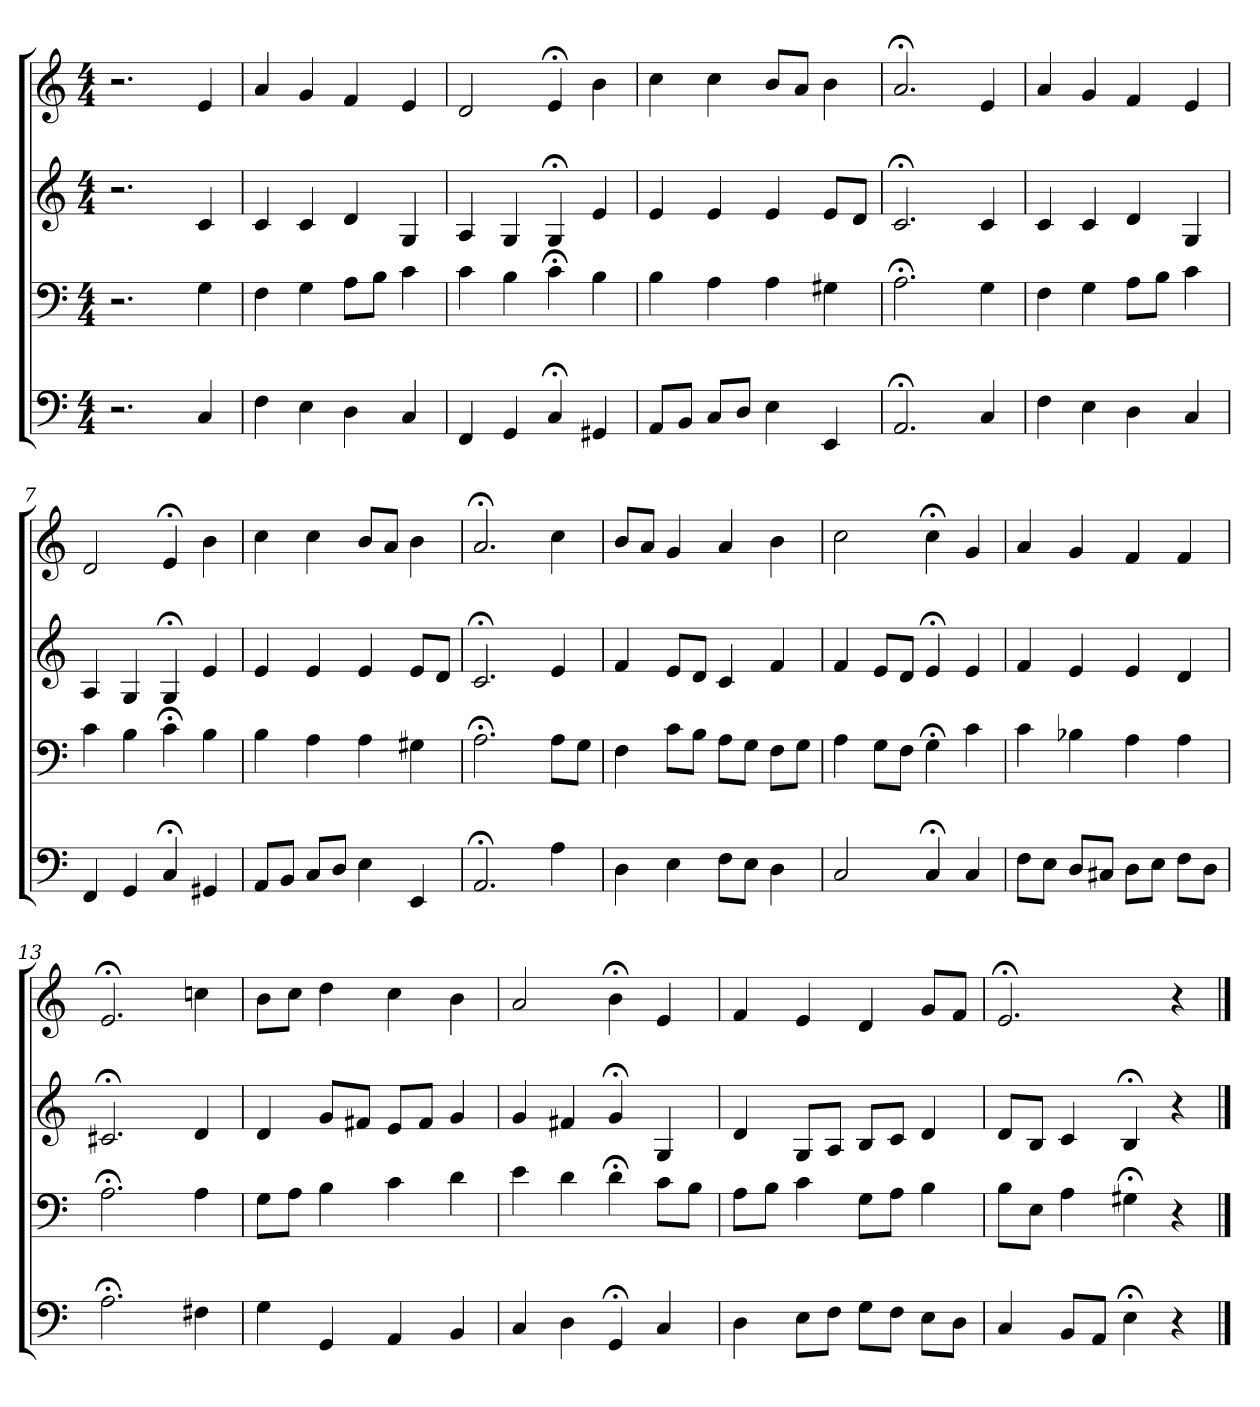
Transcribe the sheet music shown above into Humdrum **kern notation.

**kern	**kern	**kern	**kern
*part4	*part3	*part2	*part1
*staff4	*staff3	*staff2	*staff1
*clefF4	*clefF4	*clefG2	*clefG2
*k[]	*k[]	*k[]	*k[]
*C:	*C:	*C:	*C:
*M4/4	*M4/4	*M4/4	*M4/4
=1	=1	=1	=1
2.r	2.r	2.r	2.r
4C	4G	4c	4e
=2	=2	=2	=2
4F	4F	4c	4a
4E	4G	4c	4g
4D	8A\L	4d	4f
.	8B\J	.	.
4C	4c	4G	4e
=3	=3	=3	=3
4FF	4c	4A	2d
4GG	4B	4G	.
4C;<	4c;<	4G;<	4e;<
4GG#X	4B	4e	4b
=4	=4	=4	=4
8AA/L	4B	4e	4cc
8BB/J	.	.	.
8C/L	4A	4e	4cc
8D/J	.	.	.
4E	4A	4e	8b/L
.	.	.	8a/J
4EE	4G#X	8e/L	4b
.	.	8d/J	.
=5	=5	=5	=5
2.AA;<	2.A;<	2.c;<	2.a;<
4C	4G	4c	4e
=6	=6	=6	=6
4F	4F	4c	4a
4E	4G	4c	4g
4D	8A\L	4d	4f
.	8B\J	.	.
4C	4c	4G	4e
=7	=7	=7	=7
4FF	4c	4A	2d
4GG	4B	4G	.
4C;<	4c;<	4G;<	4e;<
4GG#X	4B	4e	4b
=8	=8	=8	=8
8AA/L	4B	4e	4cc
8BB/J	.	.	.
8C/L	4A	4e	4cc
8D/J	.	.	.
4E	4A	4e	8b/L
.	.	.	8a/J
4EE	4G#X	8e/L	4b
.	.	8d/J	.
=9	=9	=9	=9
2.AA;<	2.A;<	2.c;<	2.a;<
4A	8A\L	4e	4cc
.	8G\J	.	.
=10	=10	=10	=10
4D	4F	4f	8b/L
.	.	.	8a/J
4E	8c\L	8e/L	4g
.	8B\J	8d/J	.
8F\L	8A\L	4c	4a
8E\J	8G\J	.	.
4D	8F\L	4f	4b
.	8G\J	.	.
=11	=11	=11	=11
2C	4A	4f	2cc
.	8G\L	8e/L	.
.	8F\J	8d/J	.
4C;<	4G;<	4e;<	4cc;<
4C	4c	4e	4g
=12	=12	=12	=12
8F\L	4c	4f	4a
8E\J	.	.	.
8D/L	4B-X	4e	4g
8C#X/J	.	.	.
8D\L	4A	4e	4f
8E\J	.	.	.
8F\L	4A	4d	4f
8D\J	.	.	.
=13	=13	=13	=13
2.A;<	2.A;<	2.c#X;<	2.e;<
4F#X	4A	4d	4ccn
=14	=14	=14	=14
4G	8G\L	4d	8b\L
.	8A\J	.	8cc\J
4GG	4B	8g/L	4dd
.	.	8f#X/J	.
4AA	4c	8e/L	4cc
.	.	8f#/J	.
4BB	4d	4g	4b
=15	=15	=15	=15
4C	4e	4g	2a
4D	4d	4f#X	.
4GG;<	4d;<	4g;<	4b;<
4C	8c\L	4G	4e
.	8B\J	.	.
=16	=16	=16	=16
4D	8A\L	4d	4f
.	8B\J	.	.
8E\L	4c	8G/L	4e
8F\J	.	8A/J	.
8G\L	8G\L	8B/L	4d
8F\J	8A\J	8c/J	.
8E\L	4B	4d	8g/L
8D\J	.	.	8f/J
=17	=17	=17	=17
4C	8B\L	8d/L	2.e;<
.	8E\J	8B/J	.
8BB/L	4A	4c	.
8AA/J	.	.	.
4E;<	4G#X;<	4B;<	.
4r	4r	4r	4r
==	==	==	==
*-	*-	*-	*-
